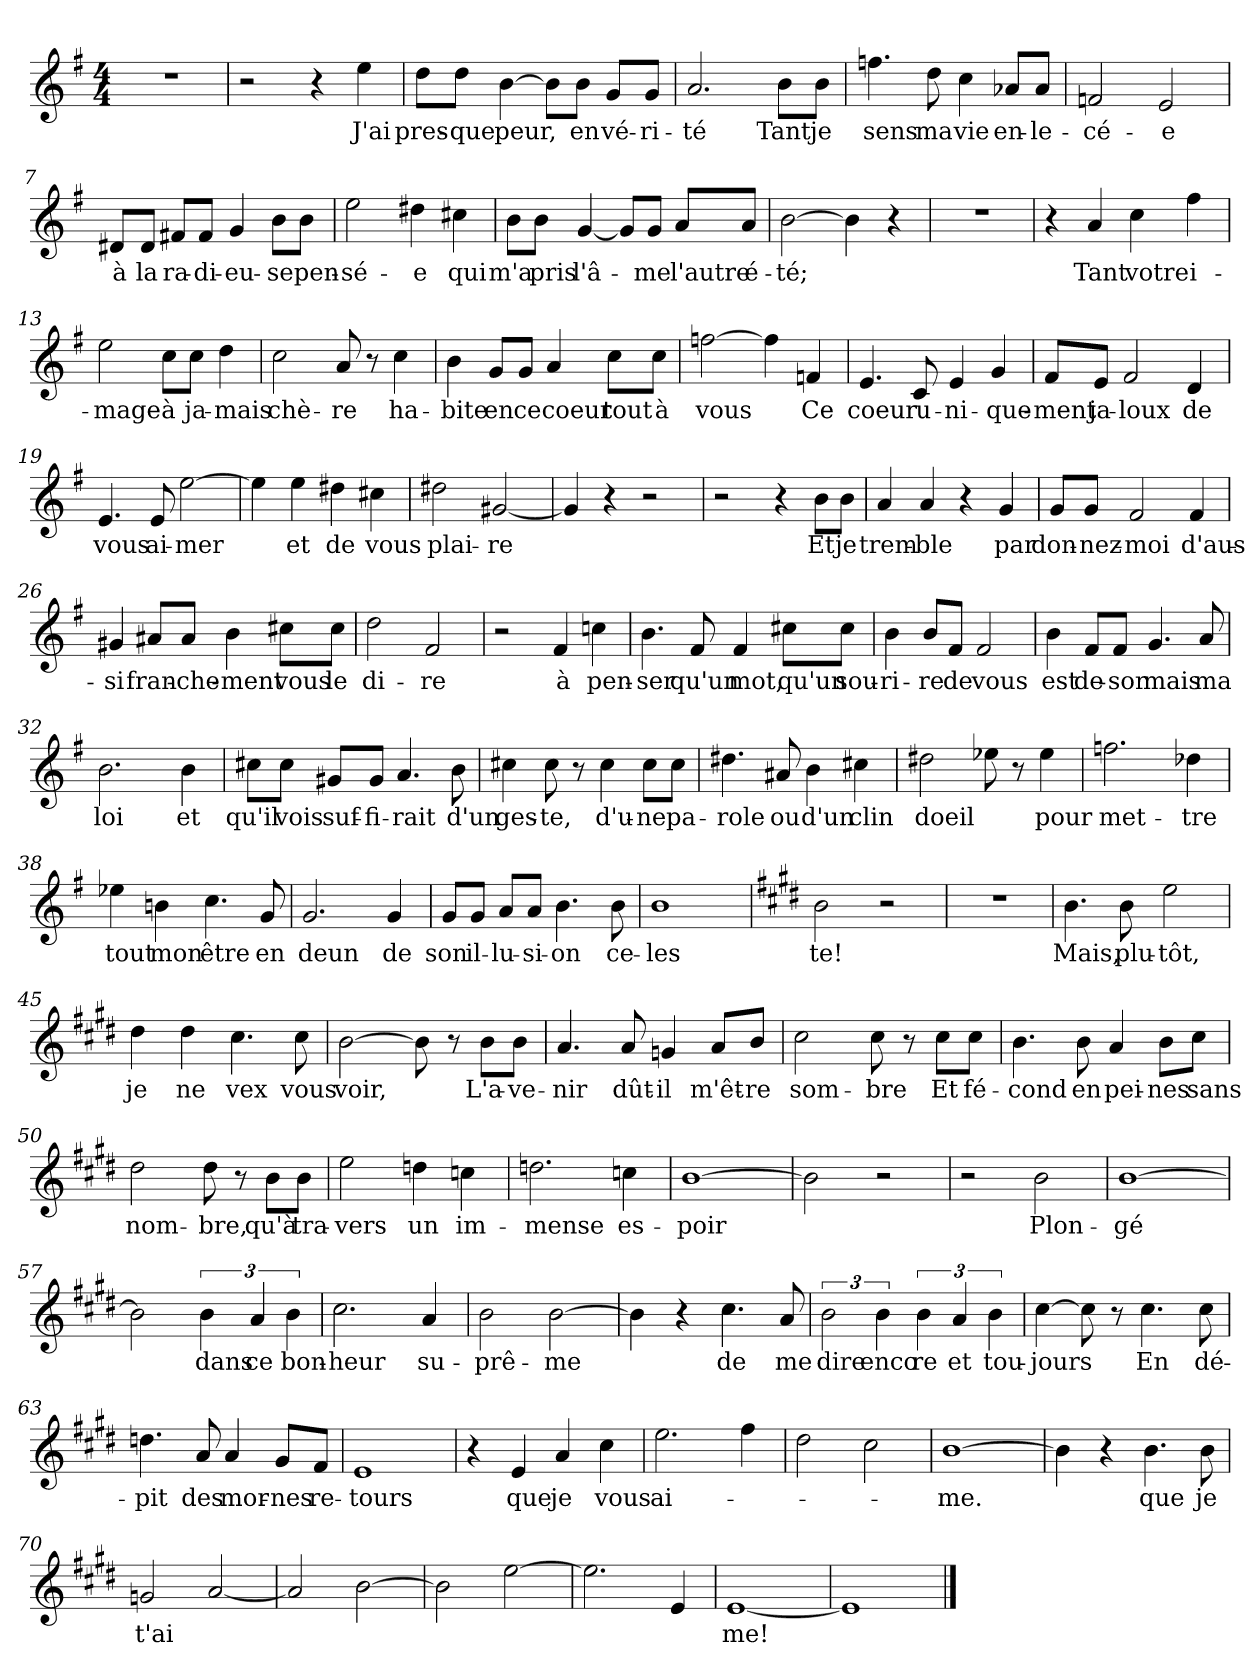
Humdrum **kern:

**kern	**text
*part1	*part1
*staff1	*staff1
*clefG2	*
*k[f#]	*
*M4/4	*
=1	=1
1r	.
=2	=2
2r	.
4r	.
!	!LO:LY:b
4ee\	J'ai
=3	=3
!	!LO:LY:b
8dd\L	pres-
!	!LO:LY:b
8dd\J	-que
!	!LO:LY:b
[4b\	peur,
8b\L]	.
!	!LO:LY:b
8b\J	en
!	!LO:LY:b
8g/L	vé-
!	!LO:LY:b
8g/J	-ri-
=4	=4
!	!LO:LY:b
2.a/	-té
!	!LO:LY:b
8b\L	Tant
!	!LO:LY:b
8b\J	je
=5	=5
!	!LO:LY:b
4.ffn\	sens
!	!LO:LY:b
8dd\	ma
!	!LO:LY:b
4cc\	vie
!	!LO:LY:b
8a-X/L	en-
!	!LO:LY:b
8a-/J	-le-
=6	=6
!	!LO:LY:b
2fn/	-cé-
!	!LO:LY:b
2e/	-e
=7	=7
!	!LO:LY:b
8d#X/L	à
!	!LO:LY:b
8d#/J	la
!	!LO:LY:b
8f#X/L	ra-
!	!LO:LY:b
8f#/J	-di-
!	!LO:LY:b
4g/	-eu-
!	!LO:LY:b
8b\L	-se
!	!LO:LY:b
8b\J	pen-
=8	=8
!	!LO:LY:b
2ee\	-sé-
!	!LO:LY:b
4dd#X\	-e
!	!LO:LY:b
4cc#X\	qui
!!LO:LB:g=z
=9	=9
!	!LO:LY:b
8b\L	m'a
!	!LO:LY:b
8b\J	pris
!	!LO:LY:b
[4g/	l'â-
8g/L]	.
!	!LO:LY:b
8g/J	-me
!	!LO:LY:b
8a/L	l'autre
!	!LO:LY:b
8a/J	é-
=10	=10
!	!LO:LY:b
[2b\	-té;
4b\]	.
4r	.
=11	=11
1r	.
=12	=12
4r	.
!	!LO:LY:b
4a/	Tant
!	!LO:LY:b
4cc\	votre
!	!LO:LY:b
4ff#\	i-
=13	=13
!	!LO:LY:b
2ee\	-mage
!	!LO:LY:b
8cc\L	à
!	!LO:LY:b
8cc\J	ja-
!	!LO:LY:b
4dd\	-mais
=14	=14
!	!LO:LY:b
2cc\	chè-
!	!LO:LY:b
8a/	-re
8r	.
!	!LO:LY:b
4cc\	ha-
=15	=15
!	!LO:LY:b
4b\	-bite
!	!LO:LY:b
8g/L	en
!	!LO:LY:b
8g/J	ce
!	!LO:LY:b
4a/	coeur
!	!LO:LY:b
8cc\L	tout
!	!LO:LY:b
8cc\J	à
=16	=16
!	!LO:LY:b
[2ffn\	vous
4ff\]	.
!	!LO:LY:b
4fn/	Ce
!!LO:LB:g=z
=17	=17
!	!LO:LY:b
4.e/	coeur
!	!LO:LY:b
8c/	u-
!	!LO:LY:b
4e/	-ni-
!	!LO:LY:b
4g/	-que-
=18	=18
!	!LO:LY:b
8f#/L	-ment
!	!LO:LY:b
8e/J	ja-
!	!LO:LY:b
2f#/	-loux
!	!LO:LY:b
4d/	de
=19	=19
!	!LO:LY:b
4.e/	vous
!	!LO:LY:b
8e/	ai-
!	!LO:LY:b
[2ee\	-mer
=20	=20
4ee\]	.
!	!LO:LY:b
4ee\	et
!	!LO:LY:b
4dd#X\	de
!	!LO:LY:b
4cc#X\	vous
=21	=21
!	!LO:LY:b
2dd#X\	plai-
!	!LO:LY:b
[2g#X/	-re
=22	=22
4g#/]	.
4r	.
2r	.
=23	=23
2r	.
4r	.
!	!LO:LY:b
8b\L	Et
!	!LO:LY:b
8b\J	je
=24	=24
!	!LO:LY:b
4a/	trem-
!	!LO:LY:b
4a/	-ble
4r	.
!	!LO:LY:b
4g/	par
!!LO:LB:g=z
=25	=25
!	!LO:LY:b
8g/L	don-
!	!LO:LY:b
8g/J	-nez-
!	!LO:LY:b
2f#/	-moi
!	!LO:LY:b
4f#/	d'aus-
=26	=26
!	!LO:LY:b
4g#X/	-si
!	!LO:LY:b
8a#X/L	fran-
!	!LO:LY:b
8a#/J	-che-
!	!LO:LY:b
4b\	-ment
!	!LO:LY:b
8cc#X\L	vous
!	!LO:LY:b
8cc#\J	le
=27	=27
!	!LO:LY:b
2dd\	di-
!	!LO:LY:b
2f#/	-re
=28	=28
2r	.
!	!LO:LY:b
4f#/	à
!	!LO:LY:b
4ccn\	pen-
=29	=29
!	!LO:LY:b
4.b\	-ser
!	!LO:LY:b
8f#/	qu'un
!	!LO:LY:b
4f#/	mot,
!	!LO:LY:b
8cc#X\L	qu'un
!	!LO:LY:b
8cc#\J	sou-
=30	=30
!	!LO:LY:b
4b\	-ri-
!	!LO:LY:b
8b/L	-re
!	!LO:LY:b
8f#/J	de
!	!LO:LY:b
2f#/	vous
!!LO:LB:g=z
=31	=31
!	!LO:LY:b
4b\	est
!	!LO:LY:b
8f#/L	de-
!	!LO:LY:b
8f#/J	-sor
!	!LO:LY:b
4.g/	mais
!	!LO:LY:b
8a/	ma
=32	=32
!	!LO:LY:b
2.b\	loi
!	!LO:LY:b
4b\	et
=33	=33
!	!LO:LY:b
8cc#X\L	qu'il
!	!LO:LY:b
8cc#\J	vois
!	!LO:LY:b
8g#X/L	suf-
!	!LO:LY:b
8g#/J	-fi-
!	!LO:LY:b
4.a/	-rait
!	!LO:LY:b
8b\	d'un
=34	=34
!	!LO:LY:b
4cc#X\	ges-
!	!LO:LY:b
8cc#\	-te,
8r	.
!	!LO:LY:b
4cc#\	d'u-
!	!LO:LY:b
8cc#\L	-ne
!	!LO:LY:b
8cc#\J	pa-
=35	=35
!	!LO:LY:b
4.dd#X\	-role
!	!LO:LY:b
8a#X/	ou
!	!LO:LY:b
4b\	d'un
!	!LO:LY:b
4cc#X\	clin
=36	=36
!	!LO:LY:b
2dd#X\	doeil
8ee-X\	.
8r	.
!	!LO:LY:b
4ee-\	pour
=37	=37
!	!LO:LY:b
2.ffn\	met-
!	!LO:LY:b
4dd-X\	-tre
!!LO:LB:g=z
=38	=38
!	!LO:LY:b
4ee-X\	tout
!	!LO:LY:b
4bn\	mon
!	!LO:LY:b
4.cc\	être
!	!LO:LY:b
8g/	en
=39	=39
!	!LO:LY:b
2.g/	deun
!	!LO:LY:b
4g/	de
=40	=40
!	!LO:LY:b
8g/L	son
!	!LO:LY:b
8g/J	il-
!	!LO:LY:b
8a/L	-lu-
!	!LO:LY:b
8a/J	-si-
!	!LO:LY:b
4.b\	-on
!	!LO:LY:b
8b\	ce-
=41	=41
!	!LO:LY:b
1b	-les
=42	=42
*k[f#c#g#d#]	*
!	!LO:LY:b
2b\	-te!
2r	.
=43	=43
1r	.
=44	=44
!	!LO:LY:b
4.b\	Mais,
!	!LO:LY:b
8b\	plu-
!	!LO:LY:b
2ee\	-tôt,
=45	=45
!	!LO:LY:b
4dd#\	je
!	!LO:LY:b
4dd#\	ne
!	!LO:LY:b
4.cc#\	vex
!	!LO:LY:b
8cc#\	vous
=46	=46
!	!LO:LY:b
[2b\	voir,
8b\]	.
8r	.
!	!LO:LY:b
8b\L	L'a-
!	!LO:LY:b
8b\J	-ve-
!!LO:LB:g=z
=47	=47
!	!LO:LY:b
4.a/	-nir
!	!LO:LY:b
8a/	dût-
!	!LO:LY:b
4gn/	-il
!	!LO:LY:b
8a/L	m'êt-
!	!LO:LY:b
8b/J	-re
=48	=48
!	!LO:LY:b
2cc#\	som-
!	!LO:LY:b
8cc#\	-bre
8r	.
!	!LO:LY:b
8cc#\L	Et
!	!LO:LY:b
8cc#\J	fé-
=49	=49
!	!LO:LY:b
4.b\	-cond
!	!LO:LY:b
8b\	en
!	!LO:LY:b
4a/	pei-
!	!LO:LY:b
8b\L	-nes
!	!LO:LY:b
8cc#\J	sans
=50	=50
!	!LO:LY:b
2dd#\	nom-
!	!LO:LY:b
8dd#\	-bre,
8r	.
!	!LO:LY:b
8b\L	qu'à
!	!LO:LY:b
8b\J	tra-
=51	=51
!	!LO:LY:b
2ee\	-vers
!	!LO:LY:b
4ddn\	un
!	!LO:LY:b
4ccn\	im-
=52	=52
!	!LO:LY:b
2.ddn\	-mense
!	!LO:LY:b
4ccn\	es-
=53	=53
!	!LO:LY:b
[1b	-poir
=54	=54
2b\]	.
2r	.
!!LO:LB:g=z
=55	=55
2r	.
!	!LO:LY:b
2b\	Plon-
=56	=56
!	!LO:LY:b
[1b	-gé
=57	=57
2b\]	.
!	!LO:LY:b
6b\	dans
!	!LO:LY:b
6a/	ce
!	!LO:LY:b
6b\	bon-
=58	=58
!	!LO:LY:b
2.cc#\	-heur
!	!LO:LY:b
4a/	su-
=59	=59
!	!LO:LY:b
2b\	-prê-
!	!LO:LY:b
[2b\	-me
=60	=60
4b\]	.
4r	.
!	!LO:LY:b
4.cc#\	de
!	!LO:LY:b
8a/	me
=61	=61
!	!LO:LY:b
3b\	dire
!	!LO:LY:b
6b\	enco
!	!LO:LY:b
6b\	-re
!	!LO:LY:b
6a/	et
!	!LO:LY:b
6b\	tou-
=62	=62
!	!LO:LY:b
[4cc#\	-jours
8cc#\]	.
8r	.
!	!LO:LY:b
4.cc#\	En
!	!LO:LY:b
8cc#\	dé-
=63	=63
!	!LO:LY:b
4.ddn\	-pit
!	!LO:LY:b
8a/	des
!	!LO:LY:b
4a/	mor-
!	!LO:LY:b
8g#/L	-nes
!	!LO:LY:b
8f#/J	re-
!!LO:LB:g=z
=64	=64
!	!LO:LY:b
1e	-tours
=65	=65
4r	.
!	!LO:LY:b
4e/	que
!	!LO:LY:b
4a/	je
!	!LO:LY:b
4cc#\	vous
=66	=66
!	!LO:LY:b
2.ee\	ai-
4ff#\	.
=67	=67
2dd#\	.
2cc#\	.
=68	=68
!	!LO:LY:b
[1b	-me.
=69	=69
4b\]	.
4r	.
!	!LO:LY:b
4.b\	que
!	!LO:LY:b
8b\	je
=70	=70
!	!LO:LY:b
2gn/	t'ai
[2a/	.
=71	=71
2a/]	.
[2b\	.
=72	=72
2b\]	.
[2ee\	.
=73	=73
2.ee\]	.
4e/	.
=74	=74
!	!LO:LY:b
[1e	-me!
=75	=75
1e]	.
==	==
*-	*-
